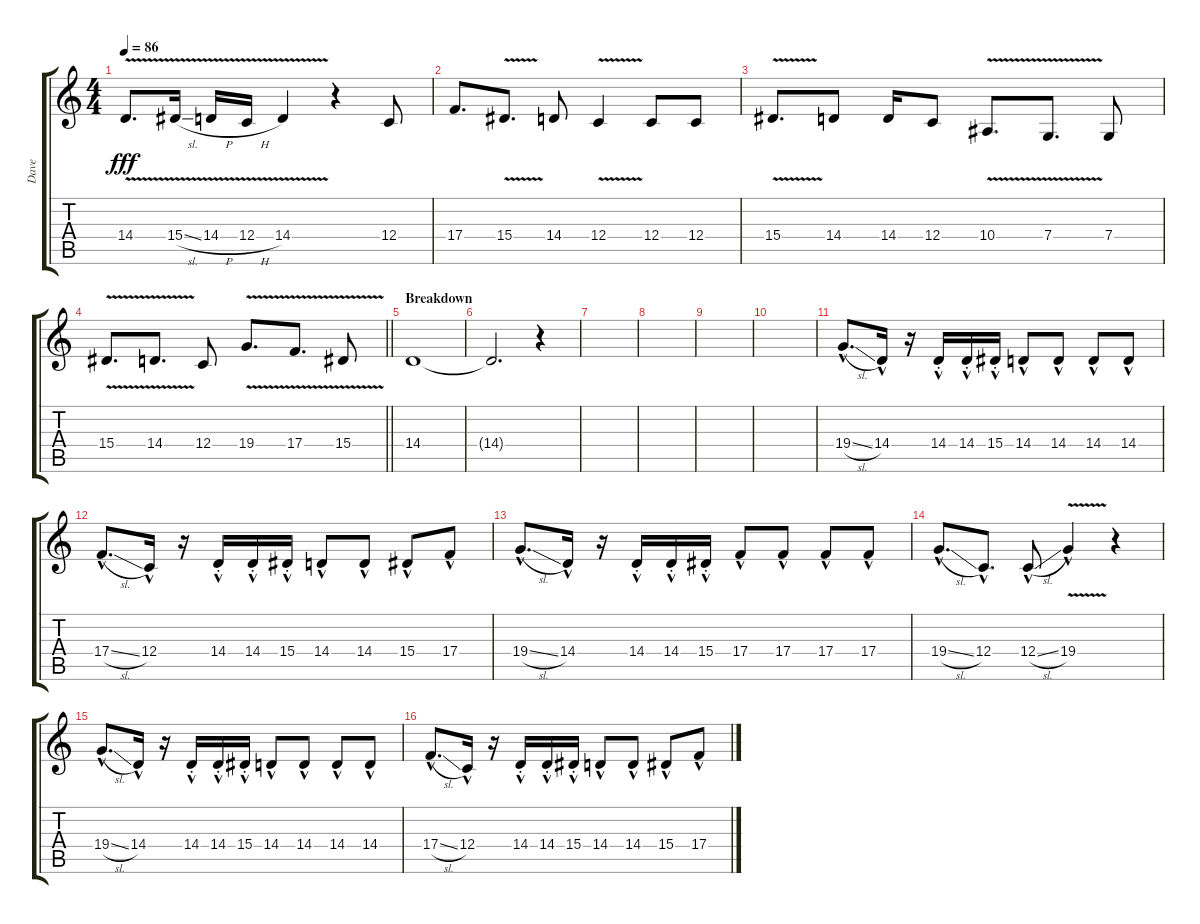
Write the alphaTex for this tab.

\track ("Dave" "Dave") {instrument clarinet}
\staff {score tabs}
\tuning (D4 A3 F3 C3 G2 C2) {hide}
\ts (4 4)
\tempo 86
\clef g2
\ks c
14.4{v}.8{d dy fff} 15.4{v sl}.16 14.4{v h}.16 12.4{v h}.16 14.4{v}.4 r.4 12.4.8 |
17.4.8{d} 15.4{v}.8{d} 14.4.8 12.4{v}.4 12.4.8 12.4.8 |
15.4{v}.8{d} 14.4.8 14.4.16 12.4.8 10.4{v}.8{d} 7.4{v}.8{d} 7.4.8 |
\barLineRight lightlight
15.4{v}.8{d} 14.4{v}.8{d} 12.4.8 19.4{v}.8{d} 17.4{v}.8{d} 15.4{v}.8 |
\section ("" "Breakdown")
14.4.1 |
14.4{t}.2{d} r.4 |
|
|
|
|
19.4{sl hac}.8{d} 14.4{hac}.16 r.16 14.4{hac st}.16 14.4{hac st}.16 15.4{hac st}.16 14.4{hac}.8 14.4{hac}.8 14.4{hac}.8 14.4{hac}.8 |
17.4{sl hac}.8{d} 12.4{hac}.16 r.16 14.4{hac st}.16 14.4{hac st}.16 15.4{hac st}.16 14.4{hac}.8 14.4{hac}.8 15.4{hac}.8 17.4{hac}.8 |
19.4{sl hac}.8{d} 14.4{hac}.16 r.16 14.4{hac st}.16 14.4{hac st}.16 15.4{hac st}.16 17.4{hac}.8 17.4{hac}.8 17.4{hac}.8 17.4{hac}.8 |
19.4{sl hac}.8{d} 12.4{hac}.8{d} 12.4{sl hac}.8 19.4{v hac}.4 r.4 |
19.4{sl hac}.8{d} 14.4{hac}.16 r.16 14.4{hac st}.16 14.4{hac st}.16 15.4{hac st}.16 14.4{hac}.8 14.4{hac}.8 14.4{hac}.8 14.4{hac}.8 |
17.4{sl hac}.8{d} 12.4{hac}.16 r.16 14.4{hac st}.16 14.4{hac st}.16 15.4{hac st}.16 14.4{hac}.8 14.4{hac}.8 15.4{hac}.8 17.4{hac}.8
